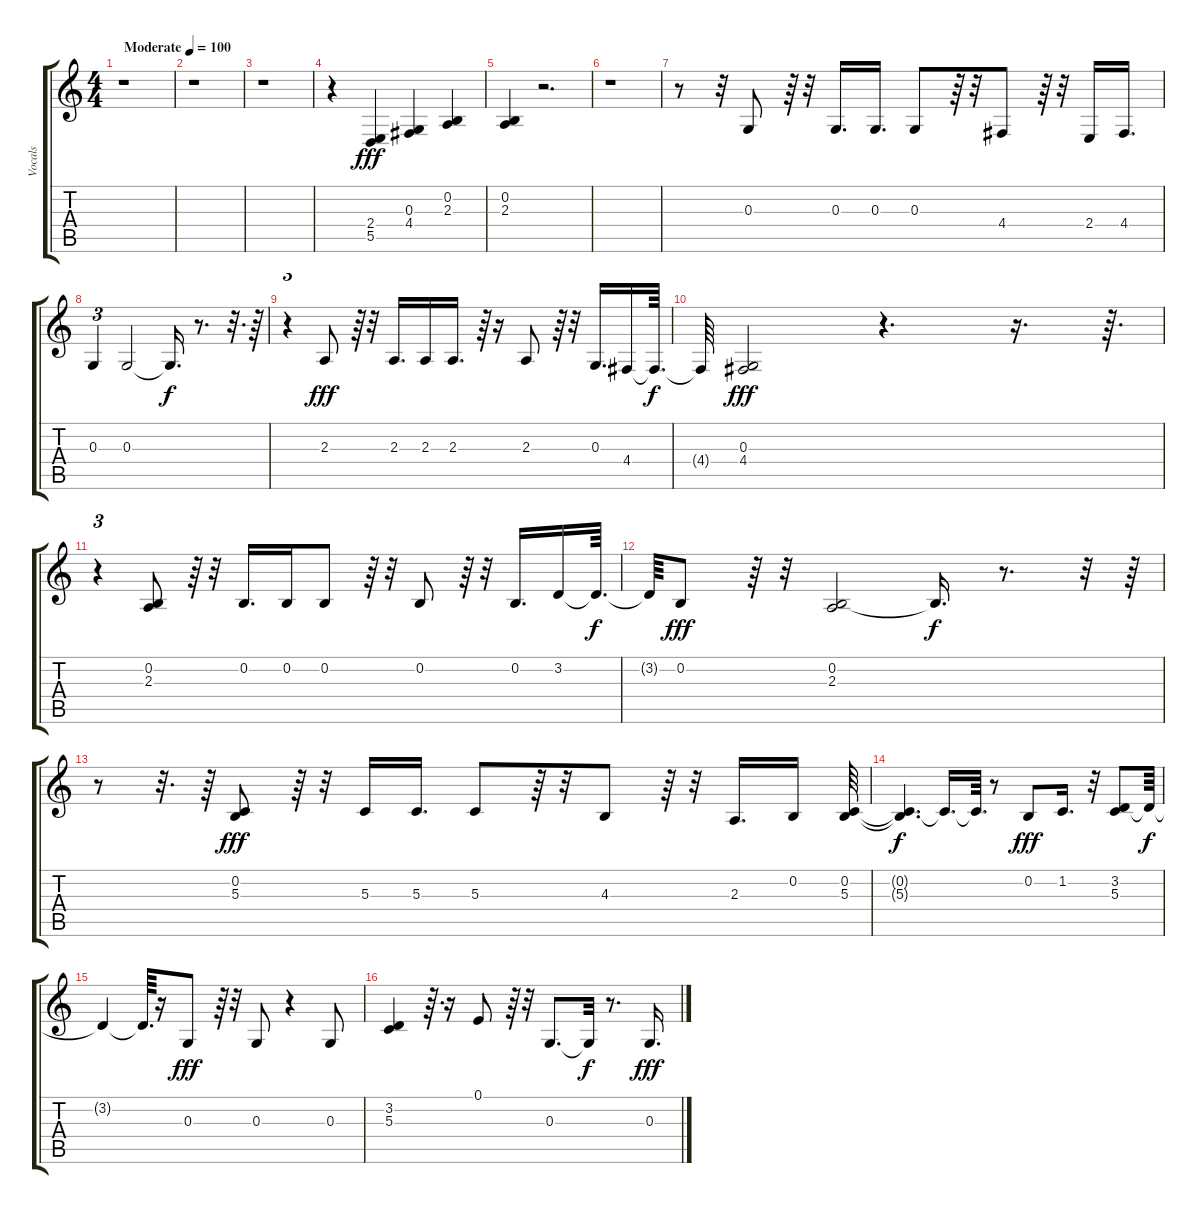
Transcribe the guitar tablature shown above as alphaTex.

\track ("Vocals" "Vocals") {instrument tenorsax}
\staff {score tabs}
\tuning (E4 B3 G3 D3 A2 E2) {hide}
\ts (4 4)
\tempo (100 "Moderate")
\clef g2
\ks c
r.1{dy fff instrument tenorsax} |
r.1 |
r.1 |
r.4 (2.4 5.5).4 (0.3 4.4).4 (0.2 2.3).4 |
(0.2 2.3).4 r.2{d} |
r.1 |
r.8 r.32 0.3.8 r.64 r.32 0.3.16{d} 0.3.16{d} 0.3.8 r.64 r.32 4.4.8 r.64 r.32 2.4.16 4.4.16{d} |
0.3.4{tu (3 2)} 0.3.2 0.3{t}.16{d dy f} r.8{d} r.32{d} r.64 |
r.4{tu (3 2)} 2.3.8{dy fff} r.64 r.32 2.3.16{d} 2.3.16 2.3.16{d} r.64 r.16 2.3.8 r.64 r.32 0.3.16{d} 4.4.16 4.4{t}.64{d dy f} |
4.4{t}.64 (0.3 4.4).2{dy fff} r.4{d} r.16{d} r.64{d} |
r.4{tu (3 2)} (0.2 2.3).8 r.64 r.32 0.2.16{d} 0.2.16 0.2.8 r.64 r.32 0.2.8 r.64 r.32 0.2.16{d} 3.2.16 3.2{t}.64{d dy f} |
3.2{t}.64 0.2.8{dy fff} r.64 r.32 (0.2 2.3).2 0.2{t}.16{d dy f} r.8{d} r.32 r.64 |
r.8 r.32{d} r.64 (0.2 5.3).8{dy fff} r.64 r.32 5.3.16 5.3.16{d} 5.3.8 r.64 r.32 4.3.8 r.64 r.32 2.3.16{d} 0.2.16 (0.2 5.3).64 |
(0.2{t} 5.3{t}).4{d dy f} 5.3{t}.16{d} 5.3{t}.64{d} r.8 0.2.8{dy fff} 1.2.16{d} r.32 (3.2 5.3).8 3.2{t}.64{dy f} |
3.2{t}.4 3.2{t}.64{d} r.16 0.3.8{dy fff} r.64 r.32 0.3.8 r.4 0.3.8 |
(3.2 5.3).4 r.64{d} r.16 0.1.8 r.64 r.32 0.3.8{d} 0.3{t}.32{dy f} r.8{d} 0.3.16{d dy fff}
